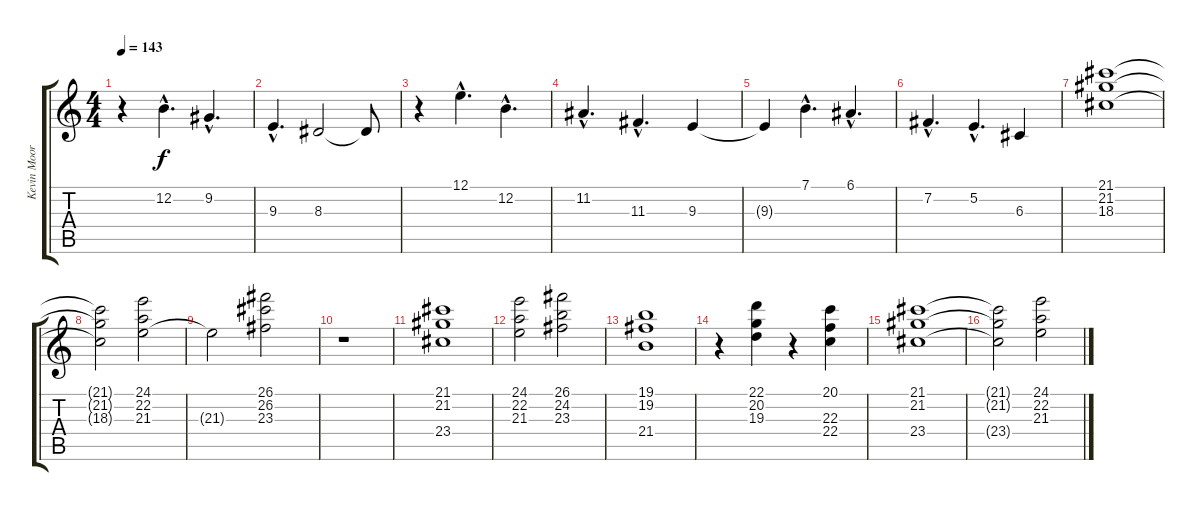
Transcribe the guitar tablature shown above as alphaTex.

\track ("Kevin Moore (Keyboard)" "Kevin Moor") {instrument synthstrings1}
\staff {score tabs}
\tuning (E4 B3 G3 D3 A2 E2) {hide}
\ts (4 4)
\tempo 143
\clef g2
\ks c
r.4{dy f} 12.2{hac}.4{d} 9.2{hac}.4{d} |
9.3{hac}.4{d} 8.3.2 8.3{t}.8 |
r.4 12.1{hac}.4{d} 12.2{hac}.4{d} |
11.2{hac}.4{d} 11.3{hac}.4{d} 9.3.4 |
9.3{t}.4 7.1{hac}.4{d} 6.1{hac}.4{d} |
7.2{hac}.4{d} 5.2{hac}.4{d} 6.3.4 |
(21.1 21.2 18.3).1 |
(21.1{t} 21.2{t} 18.3{t}).2 (24.1 22.2 21.3).2 |
21.3{t}.2 (26.1 26.2 23.3).2 |
r.1 |
(21.1 21.2 23.4).1 |
(24.1 22.2 21.3).2 (26.1 24.2 23.3).2 |
(19.1 19.2 21.4).1 |
r.4 (22.1 20.2 19.3).4 r.4 (20.1 22.3 22.4).4 |
(21.1 21.2 23.4).1 |
(21.1{t} 21.2{t} 23.4{t}).2 (24.1 22.2 21.3).2
